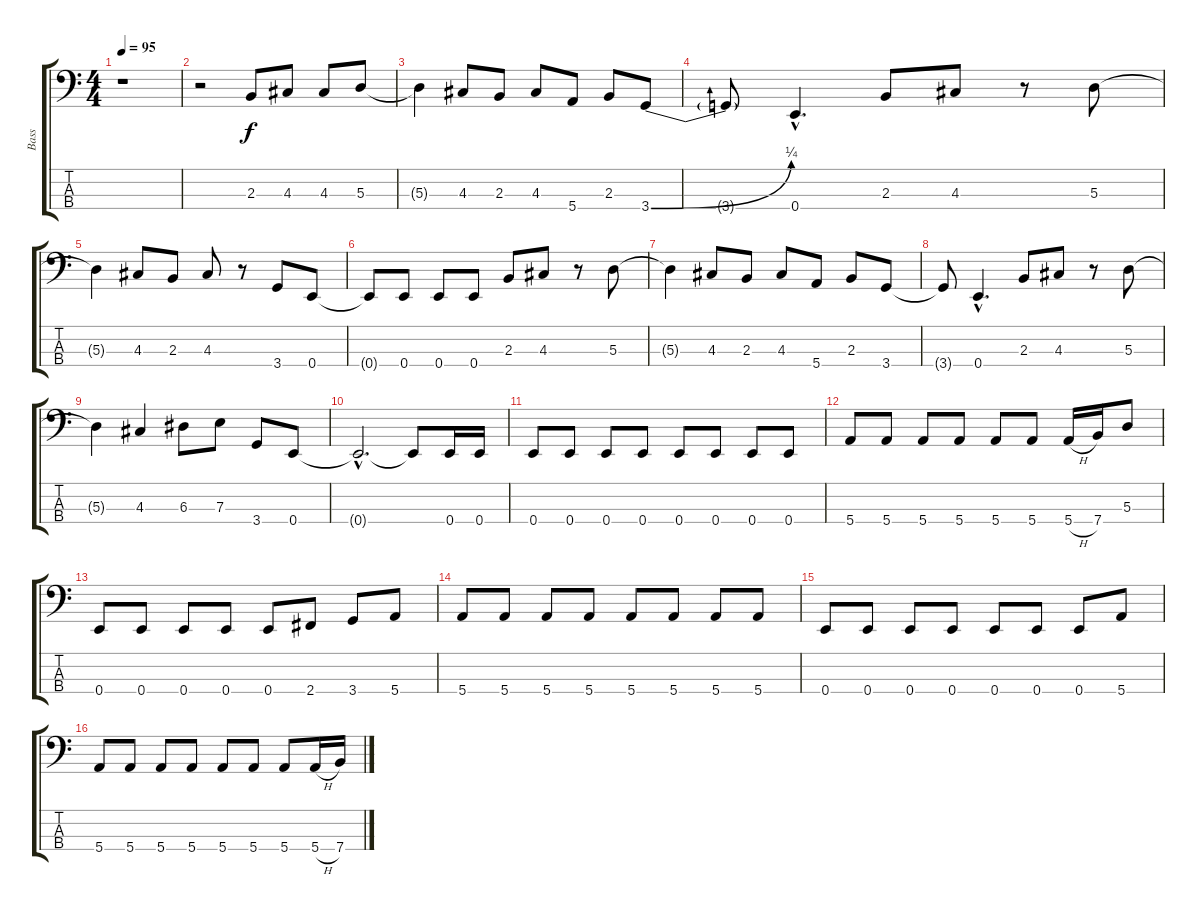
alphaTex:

\track ("Bass" "Bass") {instrument electricbassfinger}
\staff {score tabs}
\tuning (G2 D2 A1 E1) {hide}
\ts (4 4)
\tempo 95
\clef f4
\ks c
r.1{dy f} |
r.2 2.3.8 4.3.8 4.3.8 5.3.8 |
5.3{t}.4 4.3.8 2.3.8 4.3.8 5.4.8 2.3.8 3.4{be (bend 0 0 60 1)}.8 |
3.4{t}.8 0.4{hac}.4{d} 2.3.8 4.3.8 r.8 5.3.8 |
5.3{t}.4 4.3.8 2.3.8 4.3.8 r.8 3.4.8 0.4.8 |
0.4{t}.8 0.4.8 0.4.8 0.4.8 2.3.8 4.3.8 r.8 5.3.8 |
5.3{t}.4 4.3.8 2.3.8 4.3.8 5.4.8 2.3.8 3.4.8 |
3.4{t}.8 0.4{hac}.4{d} 2.3.8 4.3.8 r.8 5.3.8 |
5.3{t}.4 4.3.4 6.3.8 7.3.8 3.4.8 0.4.8 |
0.4{hac t}.2{d} 0.4{t}.8 0.4.16 0.4.16 |
0.4.8 0.4.8 0.4.8 0.4.8 0.4.8 0.4.8 0.4.8 0.4.8 |
5.4.8 5.4.8 5.4.8 5.4.8 5.4.8 5.4.8 5.4{h}.16 7.4.16 5.3.8 |
0.4.8 0.4.8 0.4.8 0.4.8 0.4.8 2.4.8 3.4.8 5.4.8 |
5.4.8 5.4.8 5.4.8 5.4.8 5.4.8 5.4.8 5.4.8 5.4.8 |
0.4.8 0.4.8 0.4.8 0.4.8 0.4.8 0.4.8 0.4.8 5.4.8 |
5.4.8 5.4.8 5.4.8 5.4.8 5.4.8 5.4.8 5.4.8 5.4{h}.16 7.4.16
